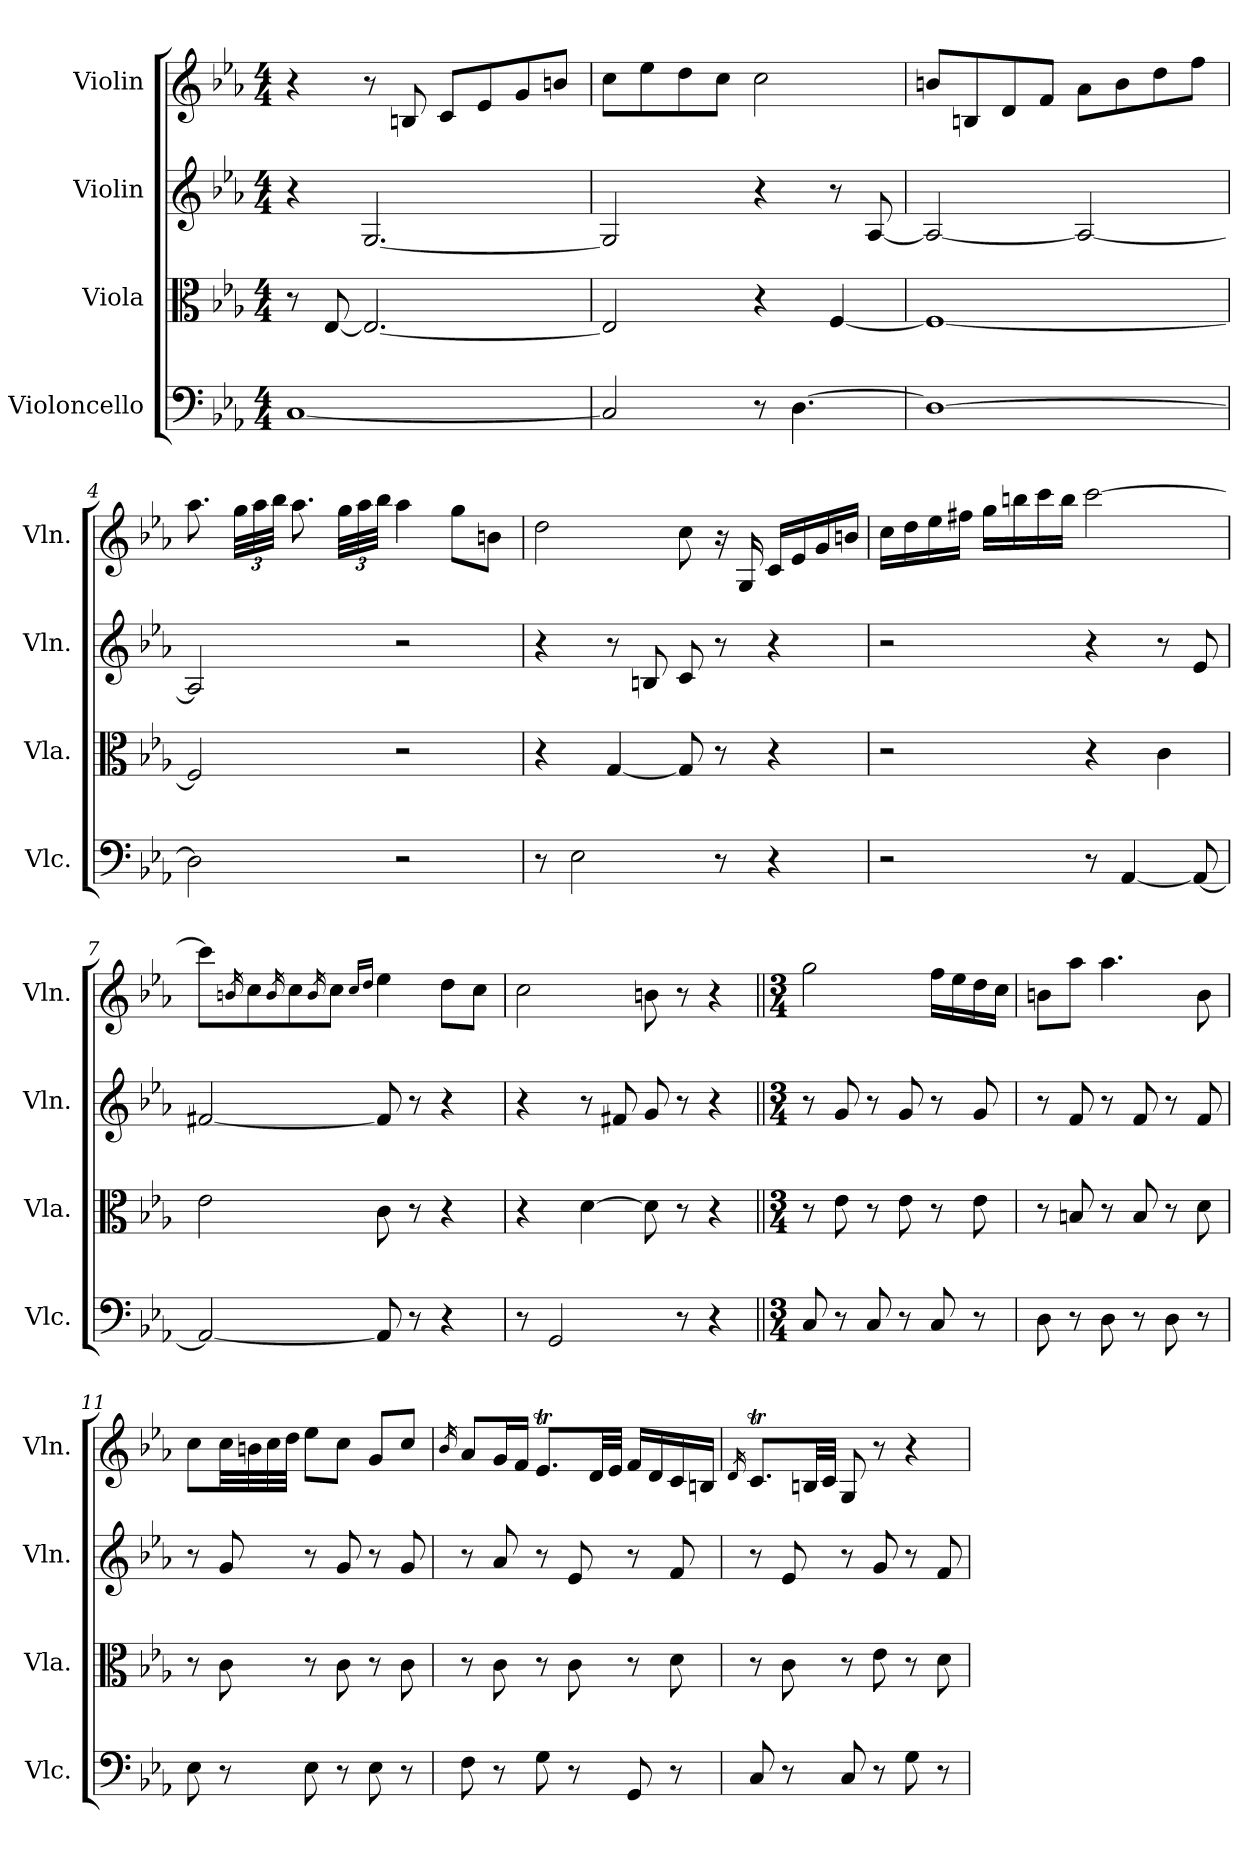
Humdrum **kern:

**kern	**kern	**kern	**kern
*part4	*part3	*part2	*part1
*staff4	*staff3	*staff2	*staff1
*I"Violoncello	*I"Viola	*I"Violin	*I"Violin
*I'Vlc.	*I'Vla.	*I'Vln.	*I'Vln.
*clefF4	*clefC3	*clefG2	*clefG2
*k[b-e-a-]	*k[b-e-a-]	*k[b-e-a-]	*k[b-e-a-]
*E-:	*E-:	*E-:	*E-:
*M4/4	*M4/4	*M4/4	*M4/4
=1	=1	=1	=1
[1C	8r	4r	4r
.	[8E-/	.	.
.	2.E-/_	[2.G/	8r
.	.	.	8Bn/
.	.	.	8c/L
.	.	.	8e-/
.	.	.	8g/
.	.	.	8bn/J
=2	=2	=2	=2
2C/]	2E-/]	2G/]	8cc\L
.	.	.	8ee-\
.	.	.	8dd\
.	.	.	8cc\J
8r	4r	4r	2cc\
[4.D\	.	.	.
.	[4F/	8r	.
.	.	[8A-/	.
=3	=3	=3	=3
1D_	1F_	2A-/_	8bn/L
.	.	.	8Bn/
.	.	.	8d/
.	.	.	8f/J
.	.	2A-/_	8a-\L
.	.	.	8b\
.	.	.	8dd\
.	.	.	8ff\J
=4	=4	=4	=4
2D\]	2F/]	2A-/]	8.aa-\
*	*	*	*Xbrackettup
.	.	.	48gg\LLL
.	.	.	48aa-\
.	.	.	48bb-\JJJ
.	.	.	8.aa-\
.	.	.	48gg\LLL
.	.	.	48aa-\
.	.	.	48bb-\JJJ
2r	2r	2r	4aa-\
.	.	.	8gg\L
.	.	.	8bn\J
=5	=5	=5	=5
8r	4r	4r	2dd\
2E-\	.	.	.
.	[4G/	8r	.
.	.	8Bn/	.
.	8G/]	8c/	8cc\
8r	8r	8r	16r
.	.	.	16G/
4r	4r	4r	16c/LL
.	.	.	16e-/
.	.	.	16g/
.	.	.	16bn/JJ
=6	=6	=6	=6
2r	2r	2r	16cc\LL
.	.	.	16dd\
.	.	.	16ee-\
.	.	.	16ff#X\JJ
.	.	.	16gg\LL
.	.	.	16bbn\
.	.	.	16ccc\
.	.	.	16bb\JJ
8r	4r	4r	[2ccc\
[4AA-/	.	.	.
.	4c\	8r	.
8AA-/_	.	8e-/	.
=7	=7	=7	=7
2AA-/_	2e-\	[2f#X/	8ccc\L]
.	.	.	16qbn/
.	.	.	8cc\
.	.	.	16qb/
.	.	.	8cc\
.	.	.	16qb/
.	.	.	8cc\J
.	.	.	16qcc/LL
.	.	.	16qdd/JJ
8AA-/]	8c\	8f#/]	4ee-\
8r	8r	8r	.
4r	4r	4r	8dd\L
.	.	.	8cc\J
=8	=8	=8	=8
8r	4r	4r	2cc\
2GG/	.	.	.
.	[4d\	8r	.
.	.	8f#X/	.
.	8d\]	8g/	8bn\
8r	8r	8r	8r
4r	4r	4r	4r
=9||	=9||	=9||	=9||
*M3/4	*M3/4	*M3/4	*M3/4
8C/	8r	8r	2gg\
8r	8e-\	8g/	.
8C/	8r	8r	.
8r	8e-\	8g/	.
8C/	8r	8r	16ff\LL
.	.	.	16ee-\
8r	8e-\	8g/	16dd\
.	.	.	16cc\JJ
=10	=10	=10	=10
8D\	8r	8r	8bn\L
8r	8Bn/	8f/	8aa-\J
8D\	8r	8r	4.aa-\
8r	8B/	8f/	.
8D\	8r	8r	.
8r	8d\	8f/	8b\
=11	=11	=11	=11
8E-\	8r	8r	8cc\L
8r	8c\	8g/	32cc\LL
.	.	.	32bn\
.	.	.	32cc\
.	.	.	32dd\JJJ
8E-\	8r	8r	8ee-\L
8r	8c\	8g/	8cc\J
8E-\	8r	8r	8g/L
8r	8c\	8g/	8cc/J
=12	=12	=12	=12
.	.	.	16qb-/
8F\	8r	8r	8a-/L
8r	8c\	8a-/	16g/L
.	.	.	16f/JJ
8G\	8r	8r	8.e-T/L
8r	8c\	8e-/	.
.	.	.	32d/LL
.	.	.	32e-/JJJ
8GG/	8r	8r	16f/LL
.	.	.	16d/
8r	8d\	8f/	16c/
.	.	.	16Bn/JJ
=13	=13	=13	=13
.	.	.	16qd/
8C/	8r	8r	8.cT/L
8r	8c\	8e-/	.
.	.	.	32Bn/LL
.	.	.	32c/JJJ
8C/	8r	8r	8G/
8r	8e-\	8g/	8r
8G\	8r	8r	4r
8r	8d\	8f/	.
=	=	=	=
*-	*-	*-	*-
